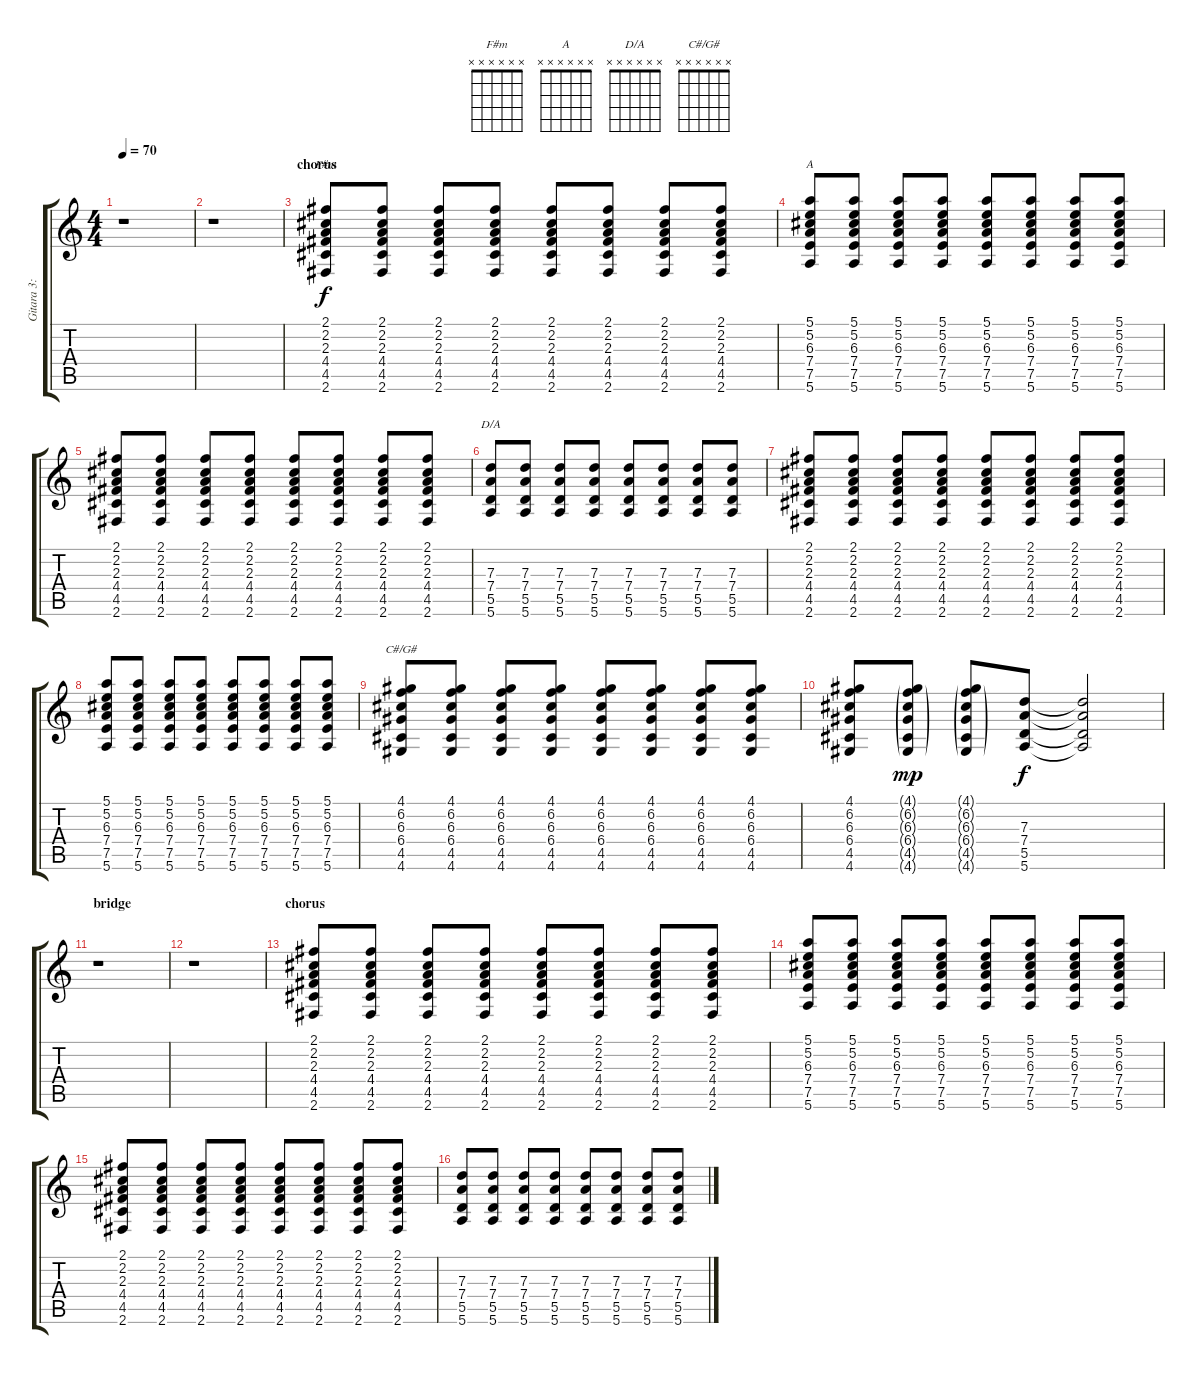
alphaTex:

\track ("Gitara 3: Dodatkowa" "Gitara 3: ") {instrument overdrivenguitar}
\staff {score tabs}
\tuning (E4 B3 G3 D3 A2 E2) {hide}
\chord ("F#m" x x x x x x)
\chord ("A" x x x x x x)
\chord ("D/A" x x x x x x)
\chord ("C#/G#" x x x x x x)
\ts (4 4)
\tempo 70
\clef g2
\ks c
r.1{dy f} |
r.1 |
\section ("" "chorus")
(2.1 2.2 2.3 4.4 4.5 2.6).8{ch "F#m"} (2.1 2.2 2.3 4.4 4.5 2.6).8 (2.1 2.2 2.3 4.4 4.5 2.6).8 (2.1 2.2 2.3 4.4 4.5 2.6).8 (2.1 2.2 2.3 4.4 4.5 2.6).8 (2.1 2.2 2.3 4.4 4.5 2.6).8 (2.1 2.2 2.3 4.4 4.5 2.6).8 (2.1 2.2 2.3 4.4 4.5 2.6).8 |
(5.1 5.2 6.3 7.4 7.5 5.6).8{ch "A"} (5.1 5.2 6.3 7.4 7.5 5.6).8 (5.1 5.2 6.3 7.4 7.5 5.6).8 (5.1 5.2 6.3 7.4 7.5 5.6).8 (5.1 5.2 6.3 7.4 7.5 5.6).8 (5.1 5.2 6.3 7.4 7.5 5.6).8 (5.1 5.2 6.3 7.4 7.5 5.6).8 (5.1 5.2 6.3 7.4 7.5 5.6).8 |
(2.1 2.2 2.3 4.4 4.5 2.6).8 (2.1 2.2 2.3 4.4 4.5 2.6).8 (2.1 2.2 2.3 4.4 4.5 2.6).8 (2.1 2.2 2.3 4.4 4.5 2.6).8 (2.1 2.2 2.3 4.4 4.5 2.6).8 (2.1 2.2 2.3 4.4 4.5 2.6).8 (2.1 2.2 2.3 4.4 4.5 2.6).8 (2.1 2.2 2.3 4.4 4.5 2.6).8 |
(7.3 7.4 5.5 5.6).8{ch "D/A"} (7.3 7.4 5.5 5.6).8 (7.3 7.4 5.5 5.6).8 (7.3 7.4 5.5 5.6).8 (7.3 7.4 5.5 5.6).8 (7.3 7.4 5.5 5.6).8 (7.3 7.4 5.5 5.6).8 (7.3 7.4 5.5 5.6).8 |
(2.1 2.2 2.3 4.4 4.5 2.6).8 (2.1 2.2 2.3 4.4 4.5 2.6).8 (2.1 2.2 2.3 4.4 4.5 2.6).8 (2.1 2.2 2.3 4.4 4.5 2.6).8 (2.1 2.2 2.3 4.4 4.5 2.6).8 (2.1 2.2 2.3 4.4 4.5 2.6).8 (2.1 2.2 2.3 4.4 4.5 2.6).8 (2.1 2.2 2.3 4.4 4.5 2.6).8 |
(5.1 5.2 6.3 7.4 7.5 5.6).8 (5.1 5.2 6.3 7.4 7.5 5.6).8 (5.1 5.2 6.3 7.4 7.5 5.6).8 (5.1 5.2 6.3 7.4 7.5 5.6).8 (5.1 5.2 6.3 7.4 7.5 5.6).8 (5.1 5.2 6.3 7.4 7.5 5.6).8 (5.1 5.2 6.3 7.4 7.5 5.6).8 (5.1 5.2 6.3 7.4 7.5 5.6).8 |
(4.1 6.2 6.3 6.4 4.5 4.6).8{ch "C#/G#"} (4.1 6.2 6.3 6.4 4.5 4.6).8 (4.1 6.2 6.3 6.4 4.5 4.6).8 (4.1 6.2 6.3 6.4 4.5 4.6).8 (4.1 6.2 6.3 6.4 4.5 4.6).8 (4.1 6.2 6.3 6.4 4.5 4.6).8 (4.1 6.2 6.3 6.4 4.5 4.6).8 (4.1 6.2 6.3 6.4 4.5 4.6).8 |
(4.1 6.2 6.3 6.4 4.5 4.6).8 (4.1{g} 6.2{g} 6.3{g} 6.4{g} 4.5{g} 4.6{g}).8{dy mp} (4.1{g} 6.2{g} 6.3{g} 6.4{g} 4.5{g} 4.6{g}).8 (7.3 7.4 5.5 5.6).8{dy f} (7.3{t} 7.4{t} 5.5{t} 5.6{t}).2 |
\section ("" "bridge")
r.1 |
r.1 |
\section ("" "chorus")
(2.1 2.2 2.3 4.4 4.5 2.6).8 (2.1 2.2 2.3 4.4 4.5 2.6).8 (2.1 2.2 2.3 4.4 4.5 2.6).8 (2.1 2.2 2.3 4.4 4.5 2.6).8 (2.1 2.2 2.3 4.4 4.5 2.6).8 (2.1 2.2 2.3 4.4 4.5 2.6).8 (2.1 2.2 2.3 4.4 4.5 2.6).8 (2.1 2.2 2.3 4.4 4.5 2.6).8 |
(5.1 5.2 6.3 7.4 7.5 5.6).8 (5.1 5.2 6.3 7.4 7.5 5.6).8 (5.1 5.2 6.3 7.4 7.5 5.6).8 (5.1 5.2 6.3 7.4 7.5 5.6).8 (5.1 5.2 6.3 7.4 7.5 5.6).8 (5.1 5.2 6.3 7.4 7.5 5.6).8 (5.1 5.2 6.3 7.4 7.5 5.6).8 (5.1 5.2 6.3 7.4 7.5 5.6).8 |
(2.1 2.2 2.3 4.4 4.5 2.6).8 (2.1 2.2 2.3 4.4 4.5 2.6).8 (2.1 2.2 2.3 4.4 4.5 2.6).8 (2.1 2.2 2.3 4.4 4.5 2.6).8 (2.1 2.2 2.3 4.4 4.5 2.6).8 (2.1 2.2 2.3 4.4 4.5 2.6).8 (2.1 2.2 2.3 4.4 4.5 2.6).8 (2.1 2.2 2.3 4.4 4.5 2.6).8 |
(7.3 7.4 5.5 5.6).8 (7.3 7.4 5.5 5.6).8 (7.3 7.4 5.5 5.6).8 (7.3 7.4 5.5 5.6).8 (7.3 7.4 5.5 5.6).8 (7.3 7.4 5.5 5.6).8 (7.3 7.4 5.5 5.6).8 (7.3 7.4 5.5 5.6).8
